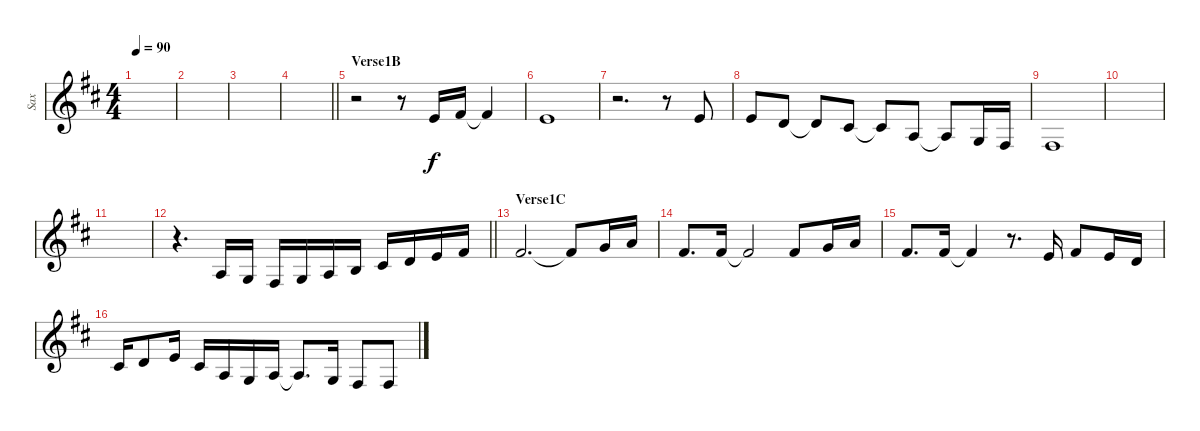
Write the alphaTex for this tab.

\track ("Sax" "Sax") {instrument sopranosax}
\staff {score}
\tuning (E4 B3 G3 D3 A2 E2) {hide}
\ts (4 4)
\tempo 90
\clef g2
\ks d
|
|
|
\barLineRight lightlight
|
\section ("" "Verse1B")
r.2 r.8 0.1.16 2.1.16 2.1{t}.4 |
0.1.1 |
r.2{d} r.8 0.1.8 |
0.1.8 3.2.8 3.2{t}.8 2.2.8 2.2{t}.8 2.3.8 2.3{t}.8 0.3.16 4.4.16 |
4.4.1 |
|
|
\barLineRight lightlight
r.4{d} 2.3.16 0.3.16 4.4.16 0.3.16 2.3.16 0.2.16 2.2.16 3.2.16 0.1.16 2.1.16 |
\section ("" "Verse1C")
2.1.2{d} 2.1{t}.8 3.1.16 5.1.16 |
2.1.8{d} 2.1.16 2.1{t}.2 2.1.8 3.1.16 5.1.16 |
2.1.8{d} 2.1.16 2.1{t}.4 r.8{d} 0.1.16 2.1.8 0.1.16 3.2.16 |
2.2.16 3.2.8 0.1.16 2.2.16 2.3.16 0.3.16 2.3.16 2.3{t}.8{d} 0.3.16 4.4.8 4.4.8
